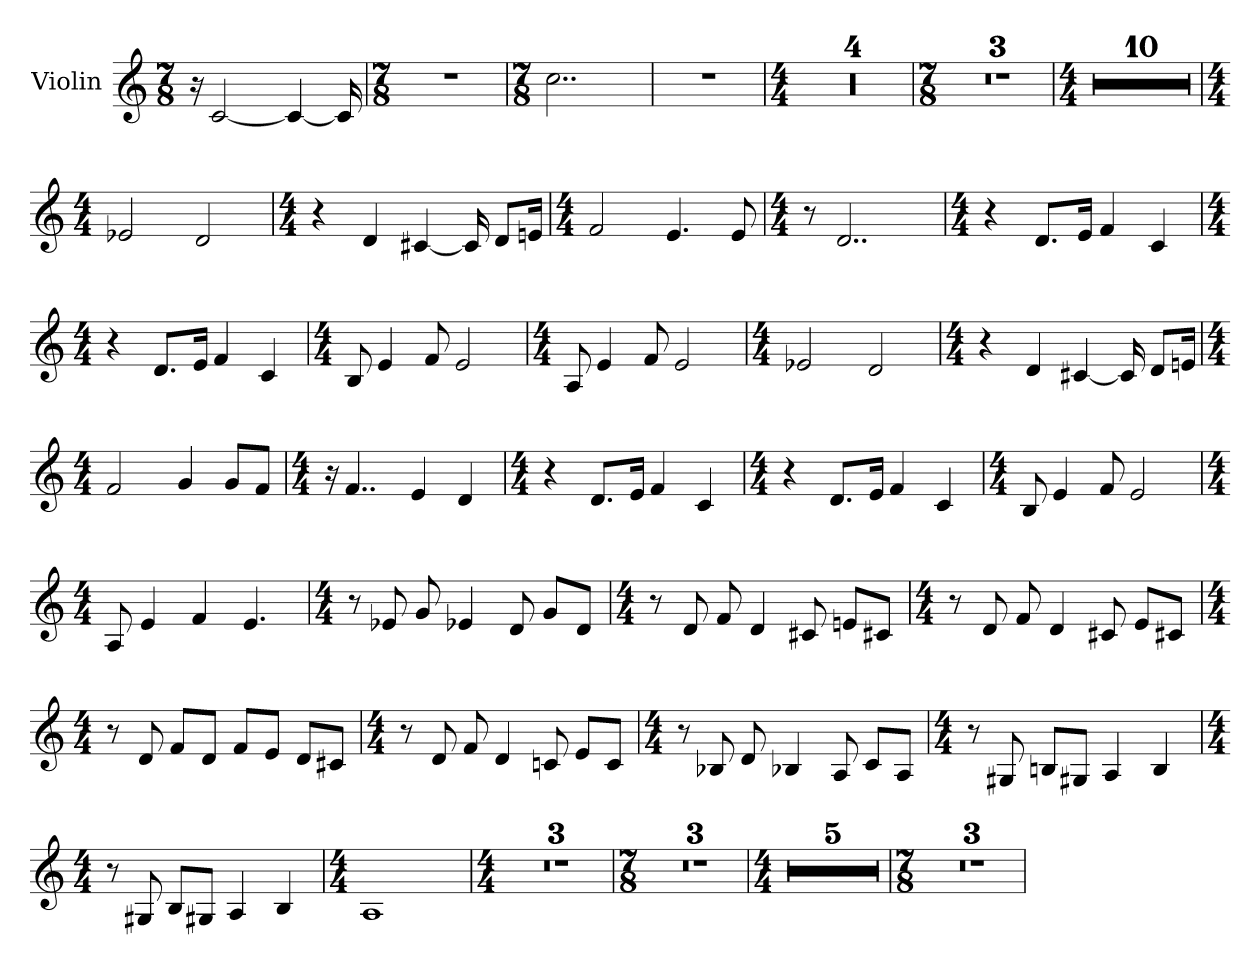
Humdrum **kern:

**kern
*part1
*staff1
*I"Violin
*I'Vln
*M7/8
=
16r
[2c
4c_
16c]
=
*M7/8
2..r
=
*M7/8
2..cc
=
2..r
=
*M4/4
1r
=
*M4/4
1r
=
*M4/4
1r
=
*M4/4
1r
=
*M7/8
2..r
=
*M7/8
2..r
=
*M7/8
2..r
=
*M4/4
1r
=
*M4/4
1r
=
*M4/4
1r
=
*M4/4
1r
=
*M4/4
1r
=
*M4/4
1r
=
*M4/4
1r
=
*M4/4
1r
=
*M4/4
1r
=
*M4/4
1r
=
*M4/4
2e-X
2d
=
*M4/4
4r
4d
[4c#X
16c#]
8dL
16enJk
=
*M4/4
2f
4.e
8e
=
*M4/4
8r
2..d
=
*M4/4
4r
8.dL
16eJk
4f
4c
=
*M4/4
4r
8.dL
16eJk
4f
4c
=
*M4/4
8B
4e
8f
2e
=
*M4/4
8A
4e
8f
2e
=
*M4/4
2e-X
2d
=
*M4/4
4r
4d
[4c#X
16c#]
8dL
16enJk
=
*M4/4
2f
4g
8gL
8fJ
=
*M4/4
16r
4..f
4e
4d
=
*M4/4
4r
8.dL
16eJk
4f
4c
=
*M4/4
4r
8.dL
16eJk
4f
4c
=
*M4/4
8B
4e
8f
2e
=
*M4/4
8A
4e
4f
4.e
=
*M4/4
8r
8e-X
8g
4e-X
8d
8gL
8dJ
=
*M4/4
8r
8d
8f
4d
8c#X
8enL
8c#XJ
=
*M4/4
8r
8d
8f
4d
8c#X
8eL
8c#XJ
=
*M4/4
8r
8d
8fL
8dJ
8fL
8eJ
8dL
8c#XJ
=
*M4/4
8r
8d
8f
4d
8cn
8eL
8cJ
=
*M4/4
8r
8B-X
8d
4B-X
8A
8cL
8AJ
=
*M4/4
8r
8G#X
8BnL
8G#XJ
4A
4B
=
*M4/4
8r
8G#X
8BL
8G#XJ
4A
4B
=
*M4/4
1A
=
*M4/4
1r
=
*M4/4
1r
=
*M4/4
1r
=
*M7/8
2..r
=
*M7/8
2..r
=
*M7/8
2..r
=
*M4/4
1r
=
*M4/4
1r
=
*M4/4
1r
=
*M4/4
1r
=
*M4/4
1r
=
*M7/8
2..r
=
*M7/8
2..r
=
*M7/8
2..r
=
*-
